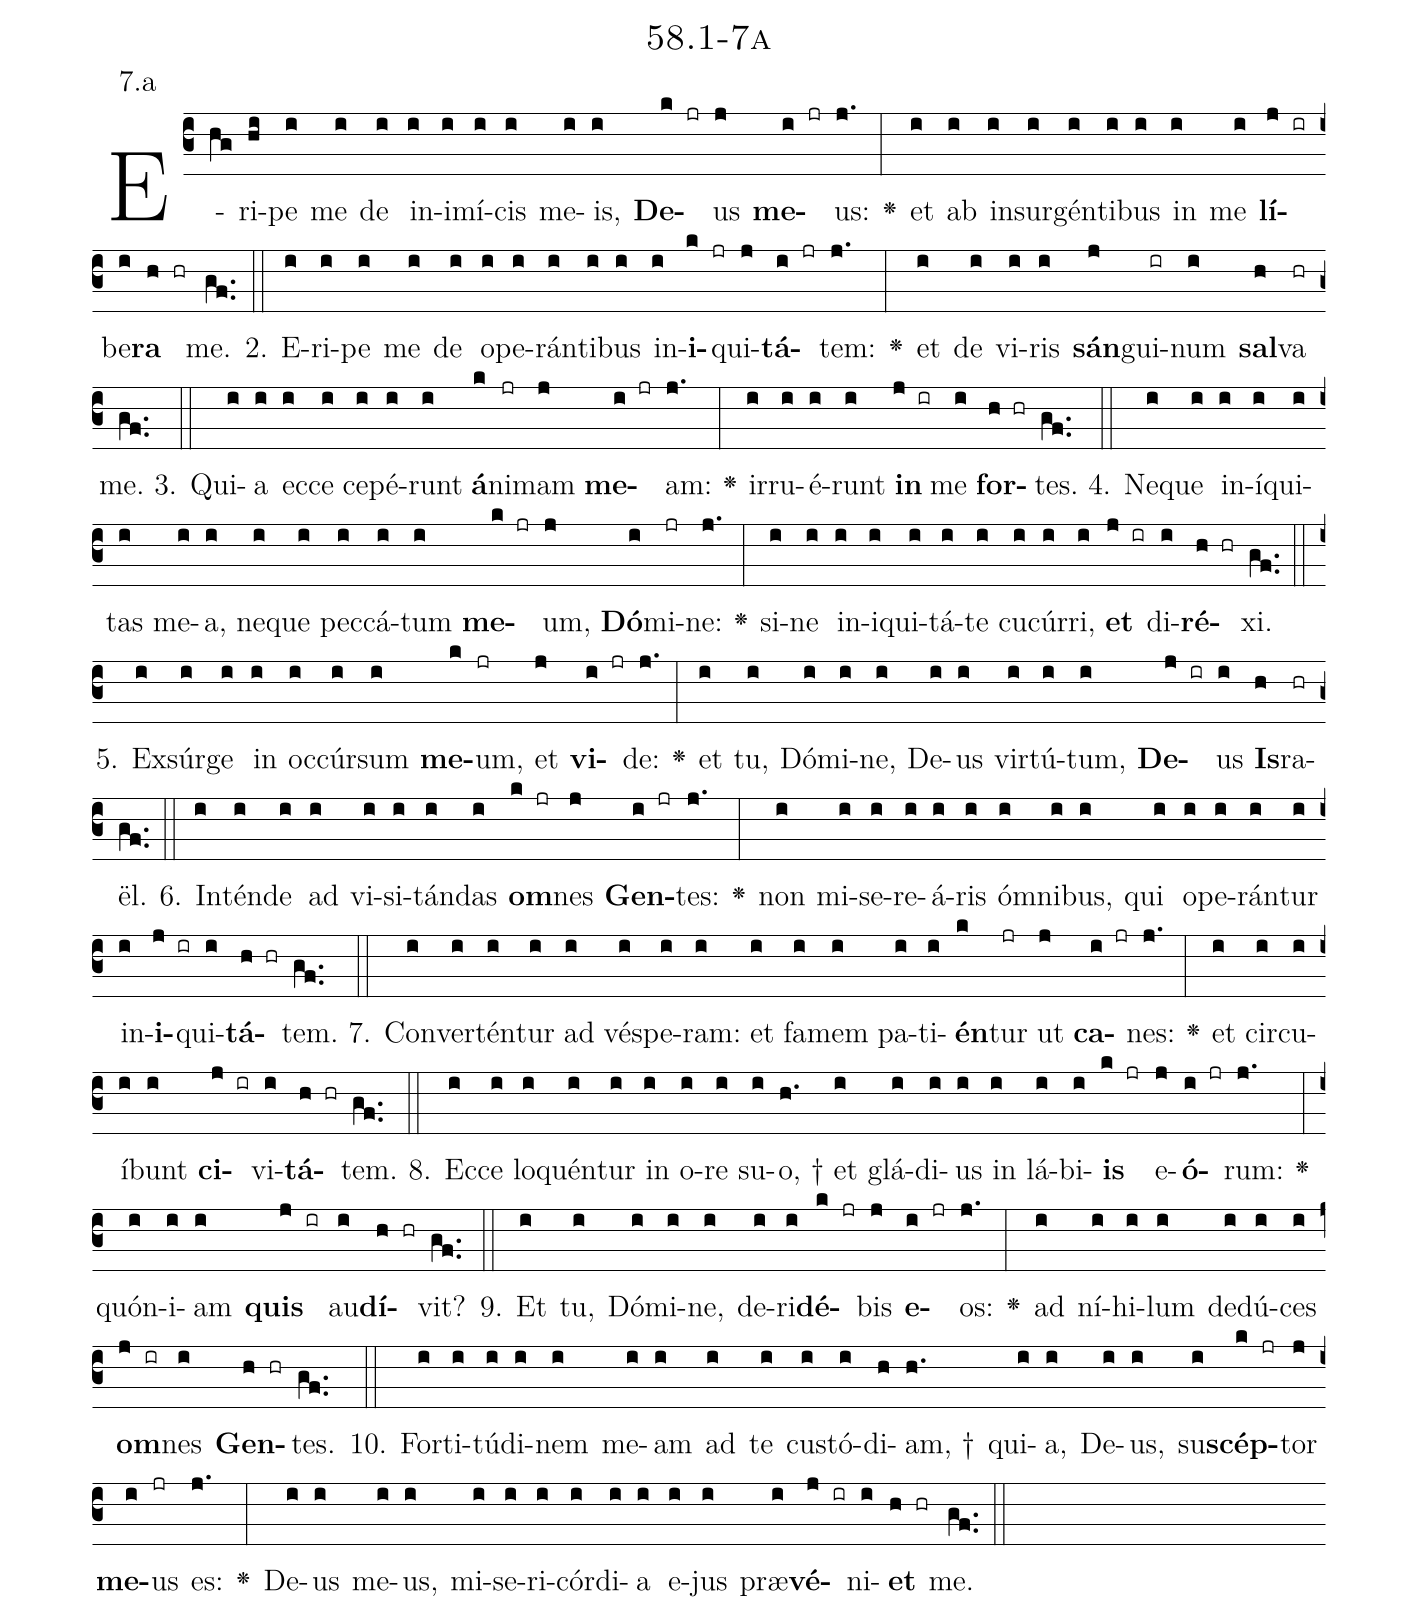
name: 58.1-7a;
annotation: 7.a;
%%
(c3)E(hg)ri(hi)pe(i) me(i) de(i) in(i)i(i)mí(i)cis(i) me(i)is,(i) <b>De</b>(k jr)us(j) <b>me</b>(i jr)us:(j.) <v>\greheightstar</v>(:) et(i) ab(i) in(i)sur(i)gén(i)ti(i)bus(i) in(i) me(i) <b>lí</b>(j ir)be(i)<b>ra</b>(h hr) me.(gf..) (::)
2. E(i)ri(i)pe(i) me(i) de(i) o(i)pe(i)rán(i)ti(i)bus(i) in(i)<b>i</b>(k jr)qui(j)<b>tá</b>(i jr)tem:(j.) <v>\greheightstar</v>(:) et(i) de(i) vi(i)ris(i) <b>sán</b>(j)gui(ir)num(i) <b>sal</b>(h)va(hr) me.(gf..) (::)
3. Qui(i)a(i) ec(i)ce(i) ce(i)pé(i)runt(i) <b>á</b>(k)ni(jr)mam(j) <b>me</b>(i jr)am:(j.) <v>\greheightstar</v>(:) ir(i)ru(i)é(i)runt(i) <b>in</b>(j ir) me(i) <b>for</b>(h hr)tes.(gf..) (::)
4. Ne(i)que(i) in(i)í(i)qui(i)tas(i) me(i)a,(i) ne(i)que(i) pec(i)cá(i)tum(i) <b>me</b>(k jr)um,(j) <b>Dó</b>(i)mi(jr)ne:(j.) <v>\greheightstar</v>(:) si(i)ne(i) in(i)i(i)qui(i)tá(i)te(i) cu(i)cúr(i)ri,(i) <b>et</b>(j ir) di(i)<b>ré</b>(h hr)xi.(gf..) (::)
5. Ex(i)súr(i)ge(i) in(i) oc(i)cúr(i)sum(i) <b>me</b>(k)um,(jr) et(j) <b>vi</b>(i jr)de:(j.) <v>\greheightstar</v>(:) et(i) tu,(i) Dó(i)mi(i)ne,(i) De(i)us(i) vir(i)tú(i)tum,(i) <b>De</b>(j ir)us(i) <b>Is</b>(h)ra(hr)ël.(gf..) (::)
6. In(i)tén(i)de(i) ad(i) vi(i)si(i)tán(i)das(i) <b>om</b>(k jr)nes(j) <b>Gen</b>(i jr)tes:(j.) <v>\greheightstar</v>(:) non(i) mi(i)se(i)re(i)á(i)ris(i) óm(i)ni(i)bus,(i) qui(i) o(i)pe(i)rán(i)tur(i) in(i)<b>i</b>(j ir)qui(i)<b>tá</b>(h hr)tem.(gf..) (::)
7. Con(i)ver(i)tén(i)tur(i) ad(i) vés(i)pe(i)ram:(i) et(i) fa(i)mem(i) pa(i)ti(i)<b>én</b>(k)tur(jr) ut(j) <b>ca</b>(i jr)nes:(j.) <v>\greheightstar</v>(:) et(i) cir(i)cu(i)í(i)bunt(i) <b>ci</b>(j ir)vi(i)<b>tá</b>(h hr)tem.(gf..) (::)
8. Ec(i)ce(i) lo(i)quén(i)tur(i) in(i) o(i)re(i) su(i)o, †(h.) et(i) glá(i)di(i)us(i) in(i) lá(i)bi(i)<b>is</b>(k jr) e(j)<b>ó</b>(i jr)rum:(j.) <v>\greheightstar</v>(:) quón(i)i(i)am(i) <b>quis</b>(j ir) au(i)<b>dí</b>(h hr)vit?(gf..) (::)
9. Et(i) tu,(i) Dó(i)mi(i)ne,(i) de(i)ri(i)<b>dé</b>(k jr)bis(j) <b>e</b>(i jr)os:(j.) <v>\greheightstar</v>(:) ad(i) ní(i)hi(i)lum(i) de(i)dú(i)ces(i) <b>om</b>(j ir)nes(i) <b>Gen</b>(h hr)tes.(gf..) (::)
10. For(i)ti(i)tú(i)di(i)nem(i) me(i)am(i) ad(i) te(i) cus(i)tó(i)di(h)am, †(h.) qui(i)a,(i) De(i)us,(i) su(i)<b>scép</b>(k jr)tor(j) <b>me</b>(i)us(jr) es:(j.) <v>\greheightstar</v>(:) De(i)us(i) me(i)us,(i) mi(i)se(i)ri(i)cór(i)di(i)a(i) e(i)jus(i) præ(i)<b>vé</b>(j ir)ni(i)<b>et</b>(h hr) me.(gf..) (::)
